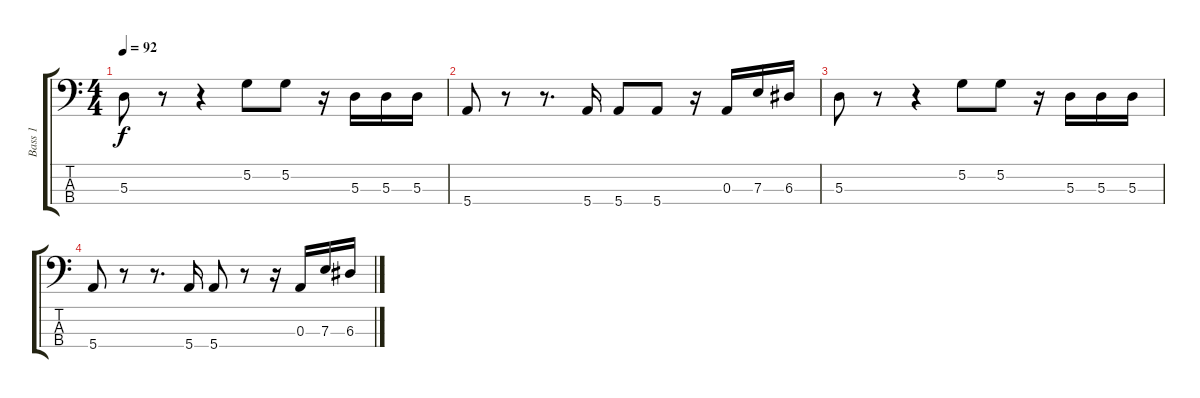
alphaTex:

\track ("Bass 1" "Bass 1") {instrument electricbassfinger}
\staff {score tabs}
\tuning (G2 D2 A1 E1) {hide}
\ts (4 4)
\tempo 92
\clef f4
\ks c
5.3.8{dy f} r.8 r.4 5.2.8 5.2.8 r.16 5.3.16 5.3.16 5.3.16 |
5.4.8 r.8 r.8{d} 5.4.16 5.4.8 5.4.8 r.16 0.3.16 7.3.16 6.3.16 |
5.3.8 r.8 r.4 5.2.8 5.2.8 r.16 5.3.16 5.3.16 5.3.16 |
5.4.8 r.8 r.8{d} 5.4.16 5.4.8 r.8 r.16 0.3.16 7.3.16 6.3.16
